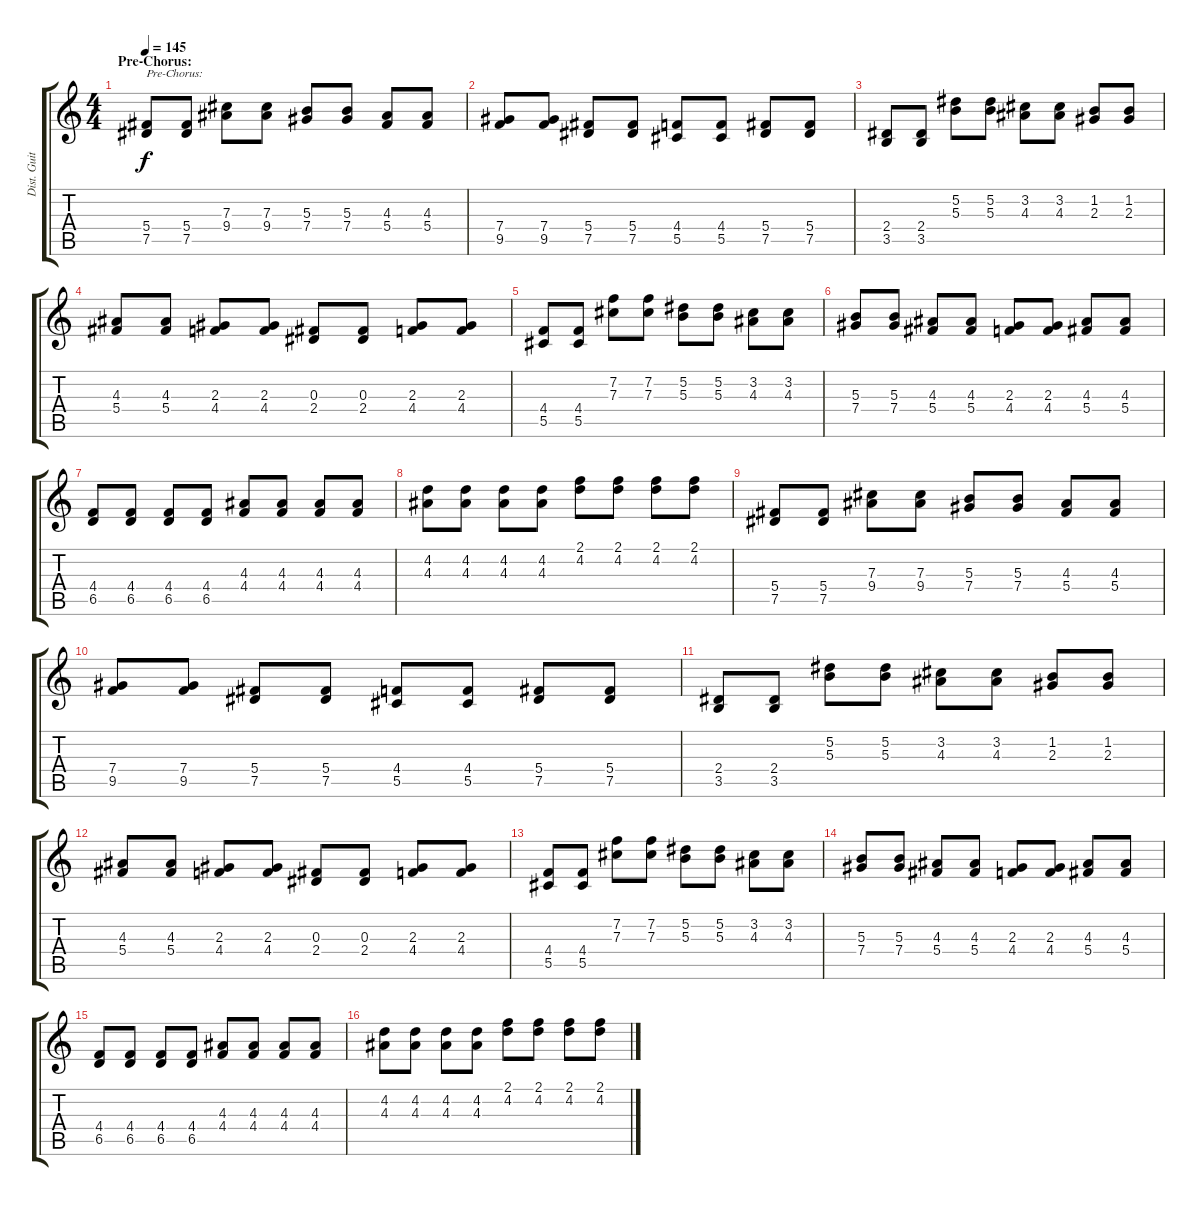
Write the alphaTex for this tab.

\track ("Dist. Guitar 1" "Dist. Guit") {instrument distortionguitar}
\staff {score tabs}
\tuning (Eb4 Bb3 Gb3 Db3 Ab2 Eb2) {hide}
\ts (4 4)
\section ("" "Pre-Chorus:")
\tempo 145
\clef g2
\ks c
(5.4 7.5).8{txt "Pre-Chorus:" dy f} (5.4 7.5).8 (7.3 9.4).8 (7.3 9.4).8 (5.3 7.4).8 (5.3 7.4).8 (4.3 5.4).8 (4.3 5.4).8 |
(7.4 9.5).8 (7.4 9.5).8 (5.4 7.5).8 (5.4 7.5).8 (4.4 5.5).8 (4.4 5.5).8 (5.4 7.5).8 (5.4 7.5).8 |
(2.4 3.5).8 (2.4 3.5).8 (5.2 5.3).8 (5.2 5.3).8 (3.2 4.3).8 (3.2 4.3).8 (1.2 2.3).8 (1.2 2.3).8 |
(4.3 5.4).8 (4.3 5.4).8 (2.3 4.4).8 (2.3 4.4).8 (0.3 2.4).8 (0.3 2.4).8 (2.3 4.4).8 (2.3 4.4).8 |
(4.4 5.5).8 (4.4 5.5).8 (7.2 7.3).8 (7.2 7.3).8 (5.2 5.3).8 (5.2 5.3).8 (3.2 4.3).8 (3.2 4.3).8 |
(5.3 7.4).8 (5.3 7.4).8 (4.3 5.4).8 (4.3 5.4).8 (2.3 4.4).8 (2.3 4.4).8 (4.3 5.4).8 (4.3 5.4).8 |
(4.4 6.5).8 (4.4 6.5).8 (4.4 6.5).8 (4.4 6.5).8 (4.3 4.4).8 (4.3 4.4).8 (4.3 4.4).8 (4.3 4.4).8 |
(4.2 4.3).8 (4.2 4.3).8 (4.2 4.3).8 (4.2 4.3).8 (2.1 4.2).8 (2.1 4.2).8 (2.1 4.2).8 (2.1 4.2).8 |
(5.4 7.5).8 (5.4 7.5).8 (7.3 9.4).8 (7.3 9.4).8 (5.3 7.4).8 (5.3 7.4).8 (4.3 5.4).8 (4.3 5.4).8 |
(7.4 9.5).8 (7.4 9.5).8 (5.4 7.5).8 (5.4 7.5).8 (4.4 5.5).8 (4.4 5.5).8 (5.4 7.5).8 (5.4 7.5).8 |
(2.4 3.5).8 (2.4 3.5).8 (5.2 5.3).8 (5.2 5.3).8 (3.2 4.3).8 (3.2 4.3).8 (1.2 2.3).8 (1.2 2.3).8 |
(4.3 5.4).8 (4.3 5.4).8 (2.3 4.4).8 (2.3 4.4).8 (0.3 2.4).8 (0.3 2.4).8 (2.3 4.4).8 (2.3 4.4).8 |
(4.4 5.5).8 (4.4 5.5).8 (7.2 7.3).8 (7.2 7.3).8 (5.2 5.3).8 (5.2 5.3).8 (3.2 4.3).8 (3.2 4.3).8 |
(5.3 7.4).8 (5.3 7.4).8 (4.3 5.4).8 (4.3 5.4).8 (2.3 4.4).8 (2.3 4.4).8 (4.3 5.4).8 (4.3 5.4).8 |
(4.4 6.5).8 (4.4 6.5).8 (4.4 6.5).8 (4.4 6.5).8 (4.3 4.4).8 (4.3 4.4).8 (4.3 4.4).8 (4.3 4.4).8 |
(4.2 4.3).8 (4.2 4.3).8 (4.2 4.3).8 (4.2 4.3).8 (2.1 4.2).8 (2.1 4.2).8 (2.1 4.2).8 (2.1 4.2).8
